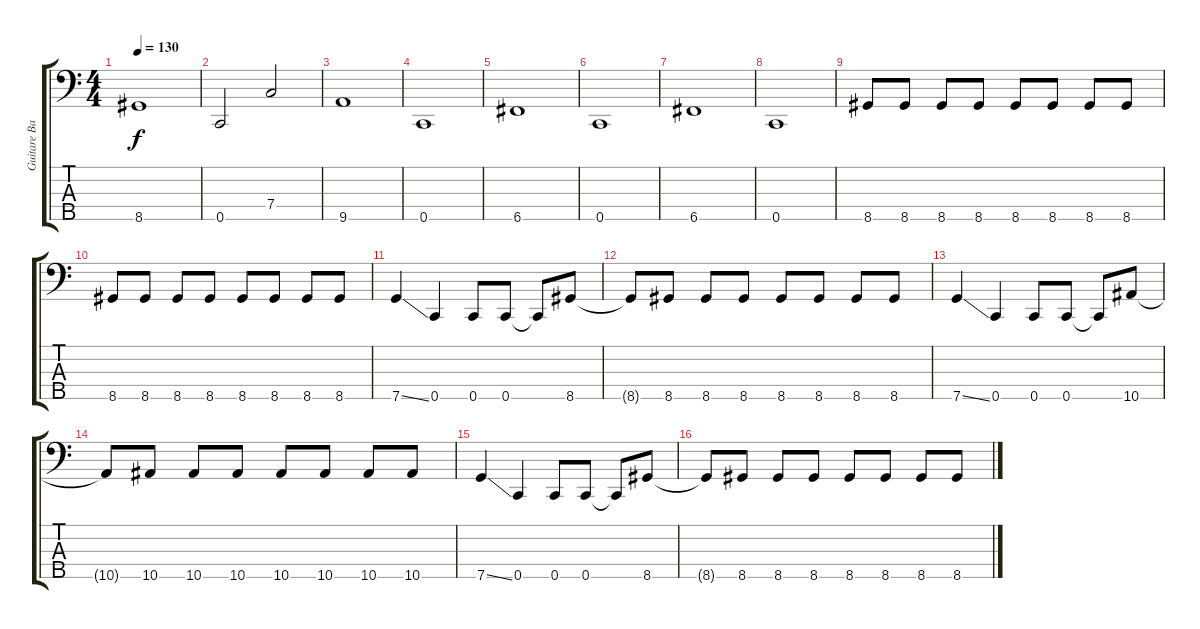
\track ("Guitare Basse" "Guitare Ba") {instrument fretlessbass}
\staff {score tabs}
\tuning (Ab2 Eb2 Bb1 F1 C1) {hide}
\ts (4 4)
\tempo 130
\clef f4
\ks c
8.5.1{dy f} |
0.5.2 7.4.2 |
9.5.1 |
0.5.1 |
6.5.1 |
0.5.1 |
6.5.1 |
0.5.1 |
8.5.8 8.5.8 8.5.8 8.5.8 8.5.8 8.5.8 8.5.8 8.5.8 |
8.5.8 8.5.8 8.5.8 8.5.8 8.5.8 8.5.8 8.5.8 8.5.8 |
7.5{ss}.4 0.5.4 0.5.8 0.5.8 0.5{t}.8 8.5.8 |
8.5{t}.8 8.5.8 8.5.8 8.5.8 8.5.8 8.5.8 8.5.8 8.5.8 |
7.5{ss}.4 0.5.4 0.5.8 0.5.8 0.5{t}.8 10.5.8 |
10.5{t}.8 10.5.8 10.5.8 10.5.8 10.5.8 10.5.8 10.5.8 10.5.8 |
7.5{ss}.4 0.5.4 0.5.8 0.5.8 0.5{t}.8 8.5.8 |
8.5{t}.8 8.5.8 8.5.8 8.5.8 8.5.8 8.5.8 8.5.8 8.5.8
